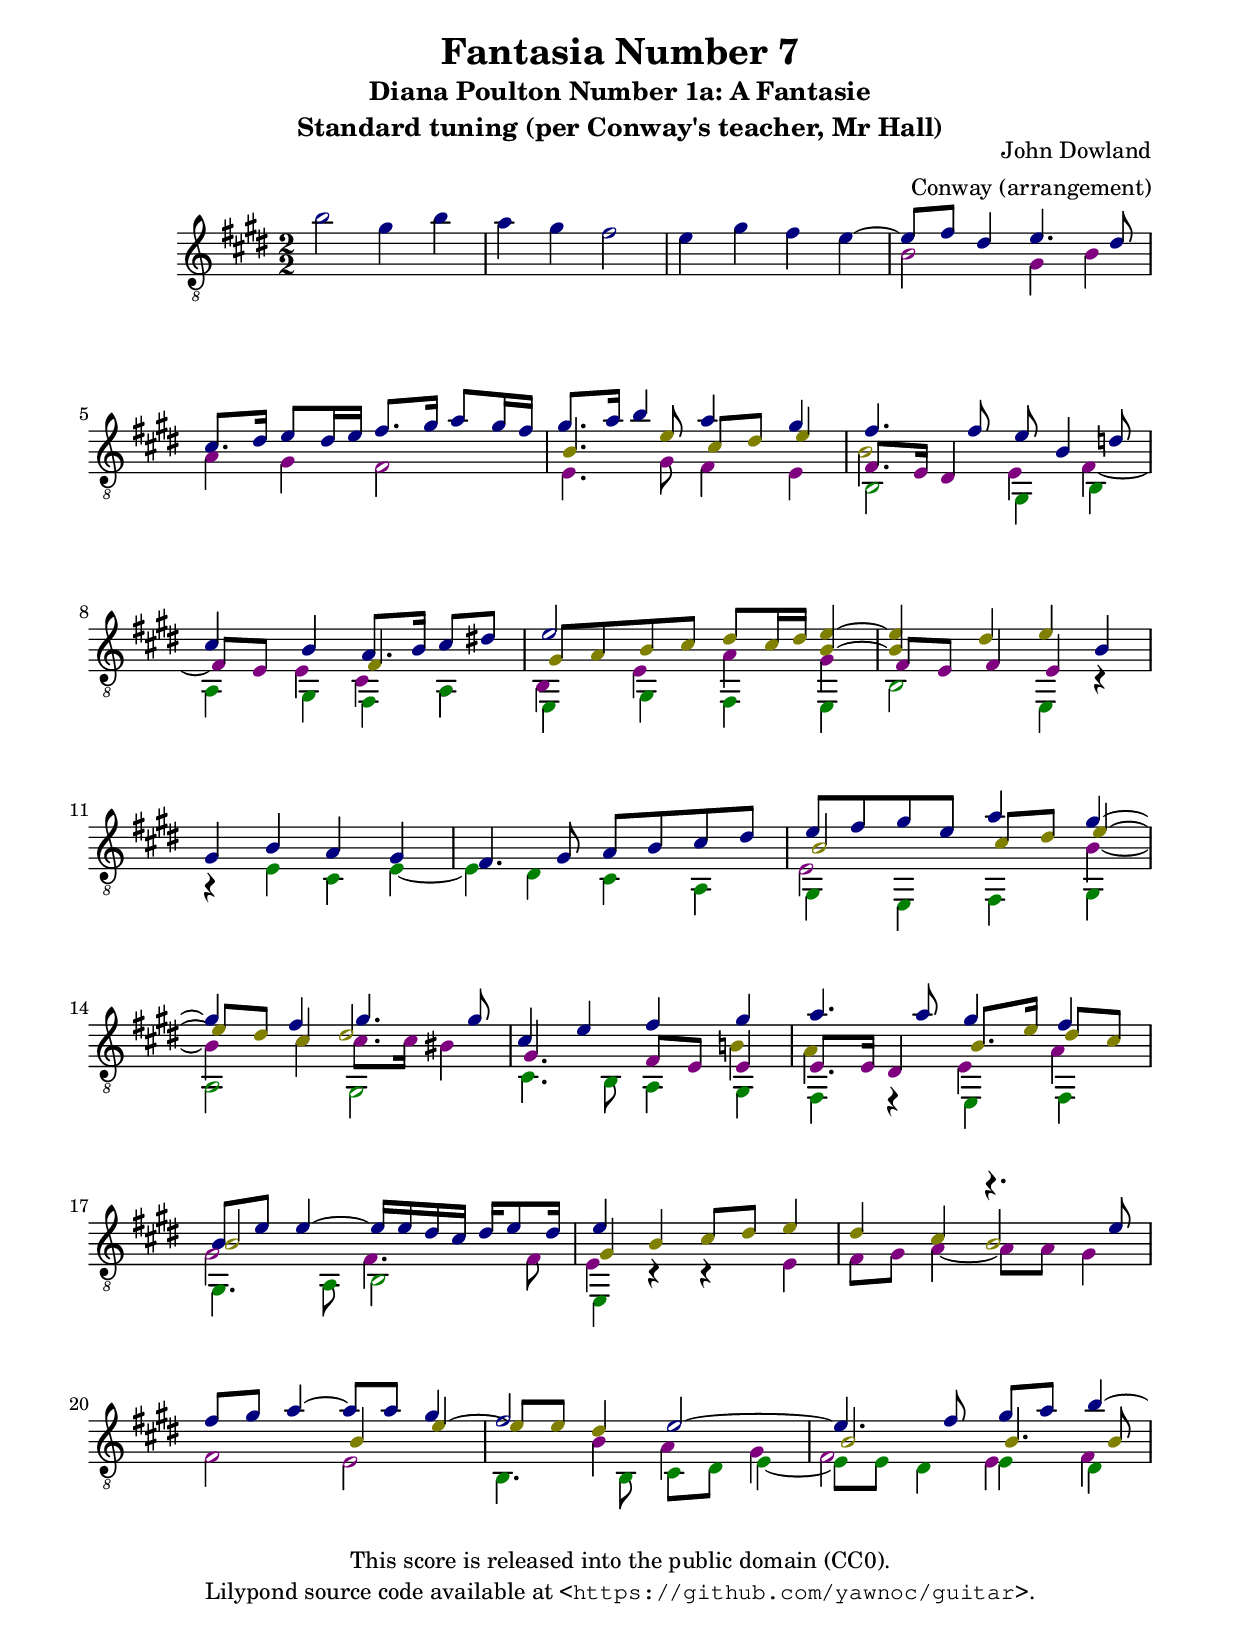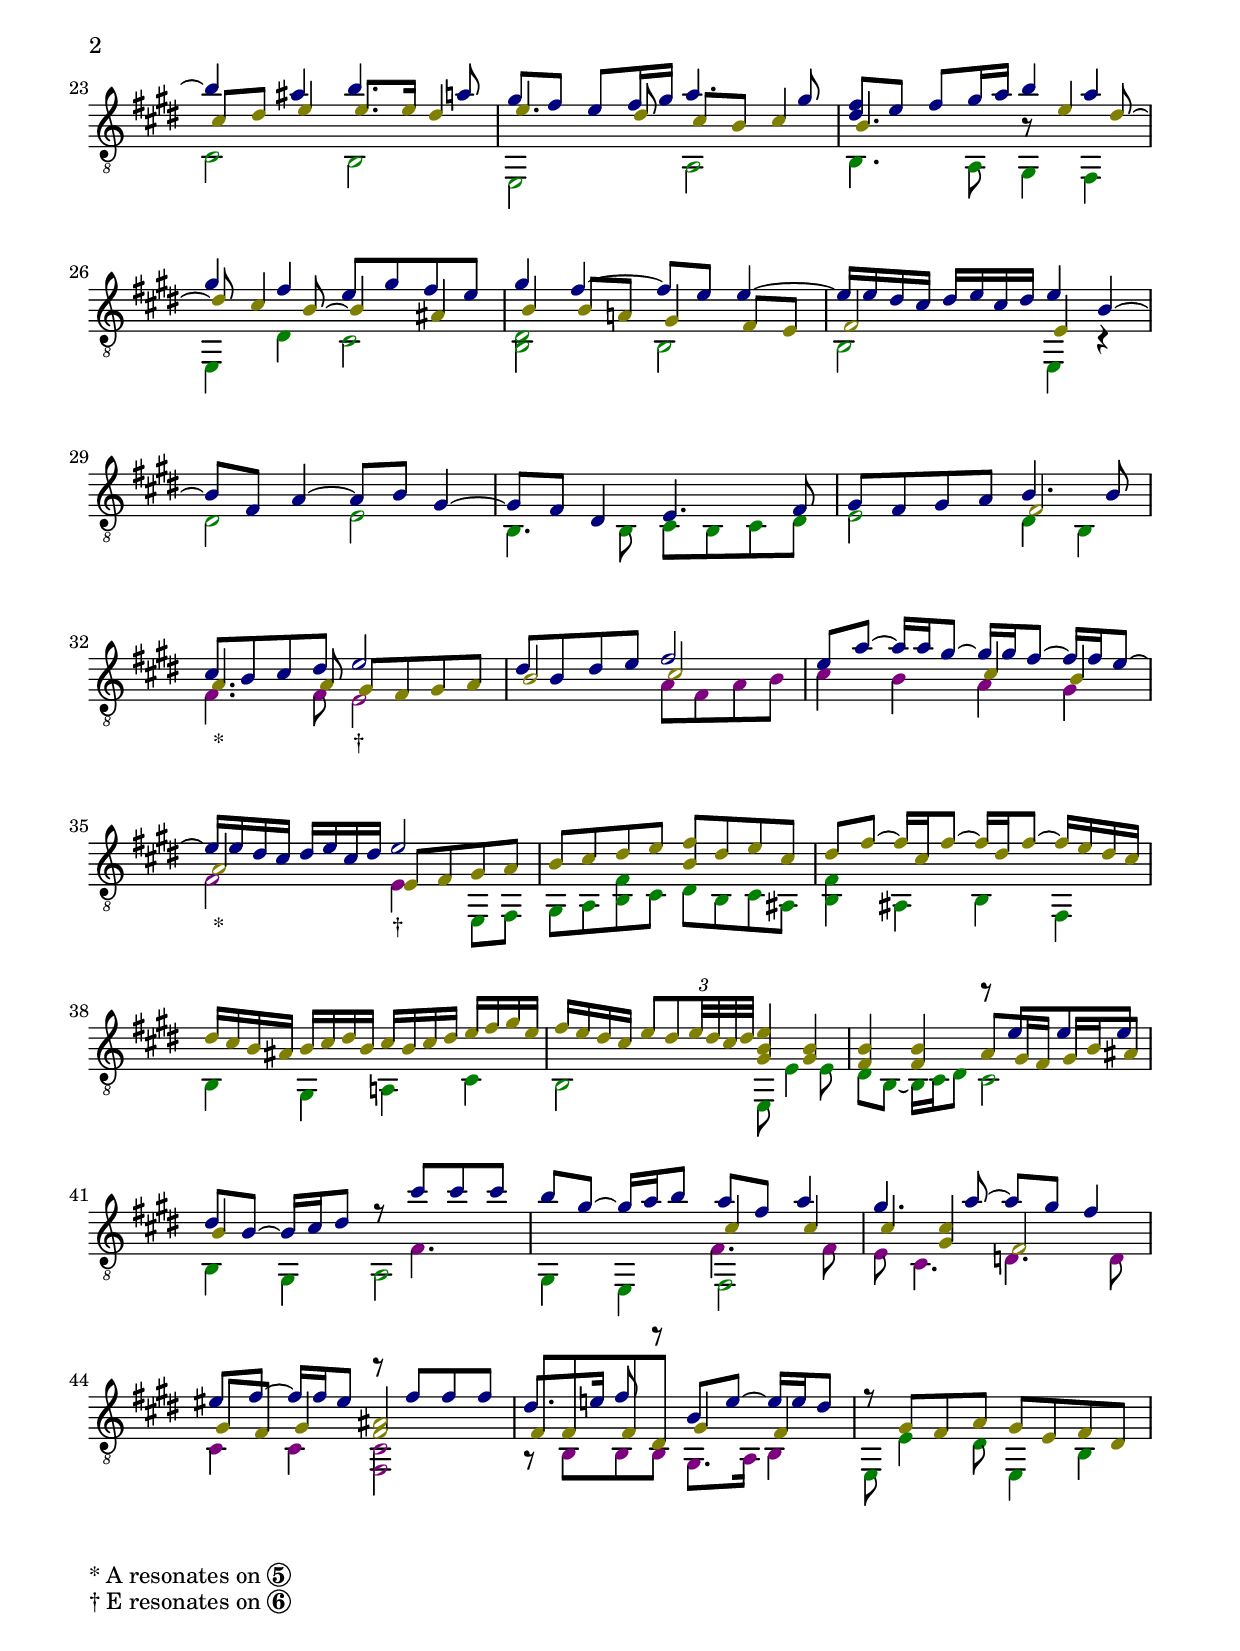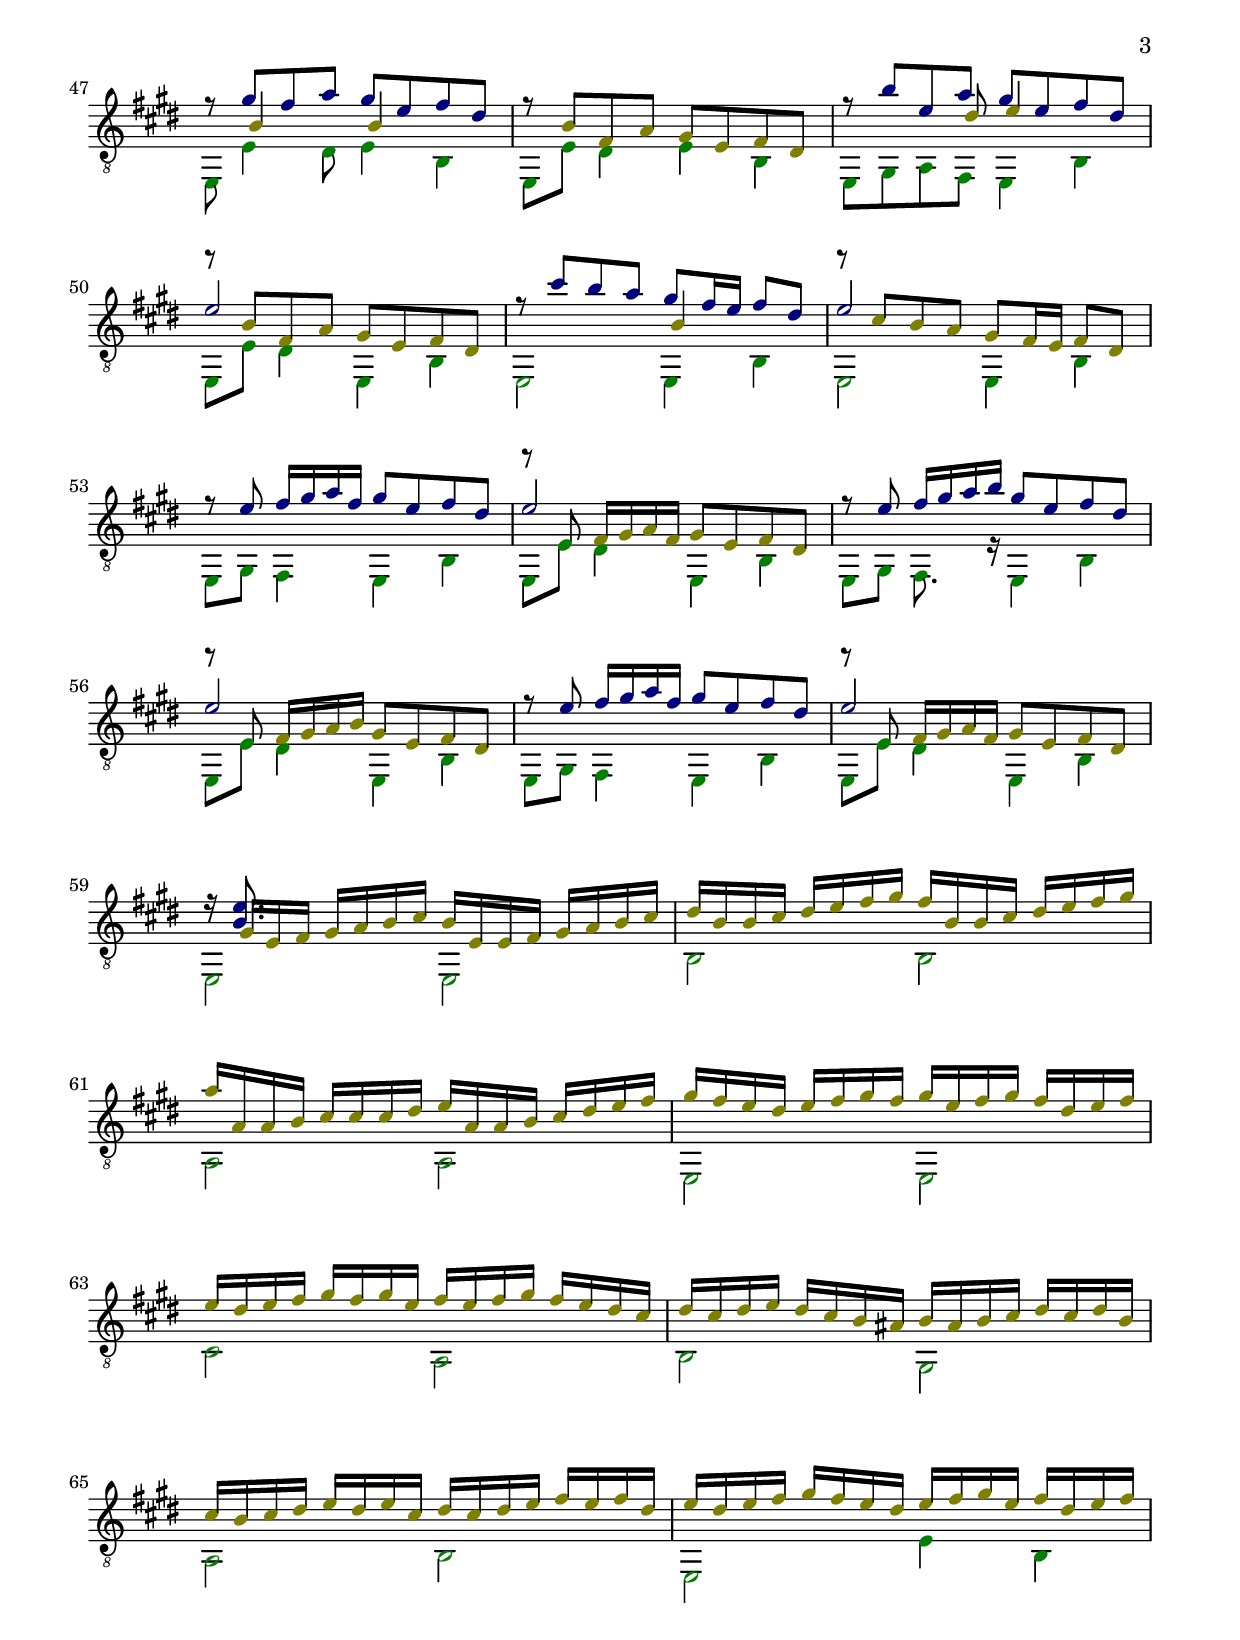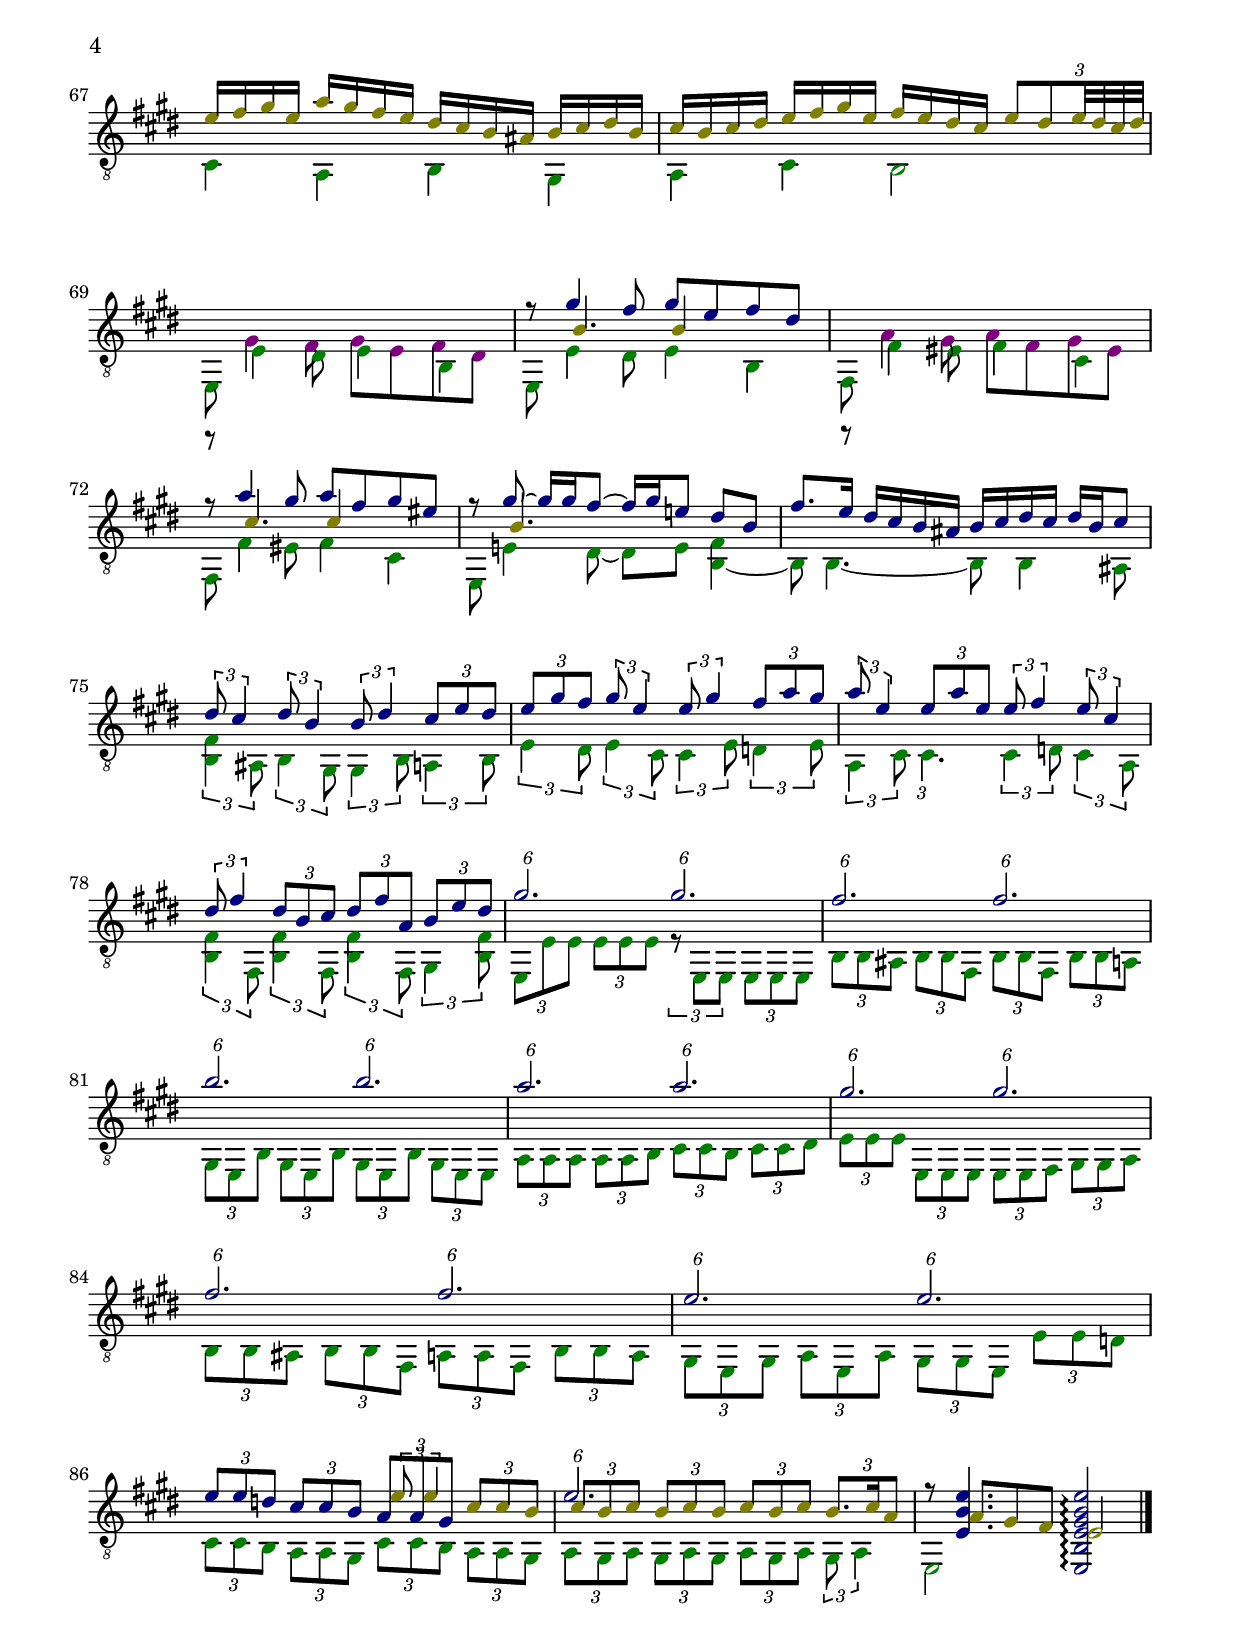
\version "2.18.2"


%%%%%%%%%%%%%%%%%%%%%%%%%%%%%%%%%%%%%%%%%%%%%%%%%%%%%%%%%%%%%%%%
% General
%%%%%%%%%%%%%%%%%%%%%%%%%%%%%%%%%%%%%%%%%%%%%%%%%%%%%%%%%%%%%%%%

\paper {
  top-margin = 1.5\cm
  left-margin = 1.5\cm
  right-margin = 1.5\cm
  bottom-margin = 1.5\cm
  ragged-last-bottom = ##f
  footnote-separator-markup = \markup { \vspace #1.5 }
}

globalSettings = {
  \accidentalStyle modern
  \compressFullBarRests
  \mergeDifferentlyHeadedOn
  \mergeDifferentlyDottedOn
  \numericTimeSignature
  \pointAndClickOff
  \override TextScript.extra-offset = #'(0 . 0.7)
  \override Score.FootnoteItem.annotation-line = ##f
}

origin-url = "https://github.com/yawnoc/guitar"

\header {
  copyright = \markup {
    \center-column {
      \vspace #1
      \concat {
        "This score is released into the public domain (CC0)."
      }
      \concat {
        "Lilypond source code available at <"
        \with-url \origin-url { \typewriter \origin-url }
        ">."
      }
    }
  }
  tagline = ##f
}

triplet = #(define-music-function
  (parser location music) (ly:music?)
  #{
    \tuplet 3/2 { $music }
  #}
)

tripletDuple = #(define-music-function
  (parser location music) (ly:music?)
  #{
    \tuplet 6/4 { $music }
  #}
)

overrideBeamedStemLengths = #(define-scheme-function
  (parser location lengths) (list?)
  #{
    \override Stem.details.beamed-lengths = $lengths
  #}
)
revertBeamedStemLengths = { \revert Stem.details.beamed-lengths }

overrideBeamVerticalPositions = #(define-scheme-function
  (parser location positions) (pair?)
  #{
    \override Beam.positions = $positions
  #}
)

%%%%%%%%%%%%%%%%%%%%%%%%%%%%%%%%%%%%%%%%%%%%%%%%%%%%%%%%%%%%%%%%
% Semantic bar lines
%%%%%%%%%%%%%%%%%%%%%%%%%%%%%%%%%%%%%%%%%%%%%%%%%%%%%%%%%%%%%%%%

barLineGoto = { \bar "||" }
barLineKeyChange = { \bar "||" }
barLineEnd = { \bar "|." }

%%%%%%%%%%%%%%%%%%%%%%%%%%%%%%%%%%%%%%%%%%%%%%%%%%%%%%%%%%%%%%%%
% Guitar notation
%%%%%%%%%%%%%%%%%%%%%%%%%%%%%%%%%%%%%%%%%%%%%%%%%%%%%%%%%%%%%%%%

stringNumbersAbove = { \set stringNumberOrientations = #'(up) }
stringNumbersBelow = { \set stringNumberOrientations = #'(down) }

fingeringAbove = { \set fingeringOrientations = #'(up) }
fingeringBelow = { \set fingeringOrientations = #'(down) }
fingeringAleft = { \set fingeringOrientations = #'(left) }
fingeringAright = { \set fingeringOrientations = #'(right) }

startGraceMusic = {
  <>(
  \override Fingering.font-size = -6
}
stopGraceMusic = {
  \revert Fingering.font-size
  <>)
}

overrideHorizontalShift = #(define-scheme-function
  (parser location distance) (number?)
  #{
    \override NoteColumn.force-hshift = $distance
  #}
)
revertHorizontalShift = { \revert NoteColumn.force-hshift }

barreSpan = #(define-music-function
  (parser location label offsetPair music)
  (string? (pair? (cons 0 0)) ly:music?)
  (let
    (
      (elements (extract-named-music music '(NoteEvent EventChord)))
    )
    (if
      (pair? elements)
      (let
        (
          (first-element (first elements))
          (last-element (last elements))
        )
        (set!
          (ly:music-property first-element 'articulations)
          (cons
            (make-music 'TextSpanEvent 'span-direction -1)
            (ly:music-property first-element 'articulations)
          )
        )
        (set!
          (ly:music-property last-element 'articulations)
          (cons
            (make-music 'TextSpanEvent 'span-direction 1)
            (ly:music-property last-element 'articulations)
          )
        )
      )
    )
  )
  #{
    \once \override TextSpanner.font-shape = #'upright
    \once \override TextSpanner.style = #'line
    \once \override TextSpanner.extra-offset = #offsetPair
    \once \override TextSpanner.bound-details = #`(
      (left
        (text . ,#{ \markup { \raise #-0.7 { #label \hspace #0.7 }} #})
        (Y . 0)
        (padding . -0.8)
        (attach-dir . -2)
      )
      (right
        (text . ,#{ \markup { \draw-line #'(0 . -1.3) } #}) ;; draw hook
        (Y . 0)
        (padding . -0.5)
        (attach-dir . 2)
      )
    )
    \once \override TextSpanner #'after-line-breaking = #(lambda (grob)
      (let*
        (
          (originalGrob (ly:grob-original grob))
          (splitGrobs (ly:spanner-broken-into originalGrob))
        )
        (if
          (and
            (>= (length splitGrobs) 2)
            (not (eq? (car (last-pair splitGrobs)) grob))
          )
          (begin
            (ly:grob-set-nested-property! grob
              '(bound-details right text)
              #{ \markup { \draw-line #'(0 . 0) } #} ;; suppress draw hook
            )
            (ly:grob-set-property! grob
              'extra-offset
              (cons
                (car offsetPair)
                (+ (cdr offsetPair) 0.7) ;; correction for suppressed hook
              )
            )
            (ly:grob-set-nested-property! grob
              '(bound-details right padding)
              #'-3 ;; increase spanner length
            )
          )
        )
      )
    )
    $music
  #}
)

barre = #(define-scheme-function
  (parser location label) (string?)
  #{
    \markup {
      \center-align {
        \hspace #0.7
        $label
      }
    }
  #}
)

nudgeNextBarre = #(define-scheme-function
  (parser location distance) (number?)
  #{
    \once \override TextScript.X-offset = $distance
  #}
)

position = #(define-scheme-function
  (parser location label) (string?)
  #{
    \markup {
      \center-align {
        \hspace #0.5
        $label
      }
    }
  #}
)

#(define-markup-command
  (markupString layout properties stringNumber) (markup?)
  (interpret-markup layout properties
    #{
      \markup \circle { \bold #stringNumber }
    #}
  )
)

#(define-markup-command
  (resonatesOn layout properties note stringNumber) (markup? markup?)
  (interpret-markup layout properties
    #{
      \markup { #note "resonates on" \markupString #stringNumber }
    #}
  )
)

%%%%%%%%%%%%%%%%%%%%%%%%%%%%%%%%%%%%%%%%%%%%%%%%%%%%%%%%%%%%%%%%
% Goto statements
%%%%%%%%%%%%%%%%%%%%%%%%%%%%%%%%%%%%%%%%%%%%%%%%%%%%%%%%%%%%%%%%

overrideGotoVisibility = {
  \once \override Score.RehearsalMark #'break-visibility = #'#(#t #t #f)
}

makeGotoMark = #(define-scheme-function
  (parser location label) (string?)
  #{
    \mark \markup { \small \italic $label }
  #}
)

simultaneousMarkSeparator = {
  \cadenzaOn
    s1073741824 % stupid, but works
  \cadenzaOff
}

coda = {
  \overrideGotoVisibility
  \mark \markup { \musicglyph #"scripts.coda" }
}

fine = {
  \overrideGotoVisibility
  \makeGotoMark Fine
}

dcAlCoda = {
  \overrideGotoVisibility
  \makeGotoMark "D.C. al Coda"
}

dcAlFine = {
  \overrideGotoVisibility
  \makeGotoMark "D.C. al Fine"
}

toCoda = {
  \overrideGotoVisibility
  \makeGotoMark "to Coda"
}



\header {
  title = "Fantasia Number 7"
  subtitle = \markup {
    \center-column {
      "Diana Poulton Number 1a: A Fantasie"
      "Standard tuning (per Conway's teacher, Mr Hall)"
    }
  }
  composer = "John Dowland"
  arranger = "Conway (arrangement)"
}


initialSignatures = {
  \clef "treble_8"
  \key e \major
  \time 2/2
  \set Timing.beamExceptions = #'()
  \set Timing.baseMoment = #(ly:make-moment 1/4)
  \set Timing.beatStructure = #'(1 1 1 1)
  \set Timing.beamExceptions = #'(
    (
      end
        .
      (
        ((1 . 8) . (4 4)) ;; quavers by fours
        ((1 . 12) . (3 3 3 3)) ;; anything shorter by beat
      )
    )
  )
}


highVoiceMusic = {
  
  \override NoteHead.color = #darkblue
  
  % Main theme high
  \barNumberCheck #1
  \relative c'' {
    \stemDown
    b2 gis4 b |
    a gis fis2 |
    e4 gis fis e~ |
    \stemUp
    e8 fis dis4 e4. dis8 |
    cis8. dis16 e8 dis16 e fis8. gis16 a8 gis16 fis |
    gis8. a16 b4 a gis |
    fis4. fis8 e8 b4 d8 |
    cis4 b a8. b16 cis8 dis |
    e2 s2 |
    s2 s4
  }
  
  % Main theme low
  \barNumberCheck #10
  \relative c' {
    b4 |
    gis b a gis |
    fis4. gis8 a b cis dis |
    e fis gis e a4 gis~ |
    gis
      \shiftOn
        \once \overrideHorizontalShift #-0.5
        fis
      \shiftOff
      \once \overrideHorizontalShift #0.5 gis4. gis8 |
    \once \overrideHorizontalShift #-0.25 cis,4 e fis gis |
    a4. a8 gis4 fis |
    b,8 e e4~ e16 e dis cis dis16 e8 dis16 |
    e4
  }
  
  % Tee-tee taa high
  \barNumberCheck #18
  \relative c' {
    s4 s2 |
    s2 r4. e8 |
    fis8 gis a4~ a8 a gis4 |
    fis2 e2~ |
    e4. fis8 gis8 a b4~ |
    b ais b4. a8 |
    gis8 fis e8 fis16 gis a4. gis8 |
    <fis dis>8 e fis8 gis16 a b4 a |
    gis fis e8 gis fis e |
    gis4 fis~ fis8 e e4~ |
    e16 e dis cis dis e cis dis e4
  }
  
  % Tee-tee taa low
  \barNumberCheck #28
  \relative c' {
    b4~ |
    b8 fis a4~ a8 b gis4~ |
    gis8 fis dis4 e4. fis8 |
    gis fis gis a b4. b8 |
    cis b cis dis e2 |
    dis8 b dis e fis2 |
    e8 a~ a16 a gis8~ gis16 gis fis8~ fis16 fis e8~ |
    e16 e dis cis dis e cis dis e2 |
  }
  
  % Ascending scale
  \barNumberCheck #36
  {
    s1 * 3 |
    s2
  }
  
  % Tee-tee-tee
  \barNumberCheck #39
  \relative c' {
    s2 |
    s2 r8 e e e |
    dis b~ b16 cis dis8 r8 cis' cis cis |
    b8 gis~ gis16 a b8 a8 fis a4 |
    gis4. a8~ a gis fis4 |
    eis8 fis~ fis16 fis eis8 r8 fis fis fis |
    dis8. e16 fis8 r b,8 e~ e16 e dis8 |
  }
  
  % Majestic theme
  \barNumberCheck #46
  \relative c'' {
    s1 |
    r8 gis fis a gis e fis dis |
    s1 |
    r8 b' e, a gis e fis dis |
    e2 s2 |
    r8 cis' b a gis8 fis16 e fis8 dis |
    e2 s2 |
    r8 e fis16 gis a fis gis8 e fis dis |
    e2 s2 |
    r8 e fis16 gis a b gis8 e fis dis |
    e2 s2 |
    r8 e fis16 gis a fis gis8 e fis dis |
    e2 s2 |
  }
  
  % Scale runs
  \barNumberCheck #59
  \relative c' {
    r16 <e b>8. s4 s2 |
    s1 * 9 |
  }
  
  % Majestic interlude
  \barNumberCheck #69
  \relative c'' {
    s1 |
    r8 gis4 fis8 gis e fis dis |
    s1 |
    r8 a'4 gis8 a fis gis eis |
    r8 gis~ gis16 gis fis8~ fis16 gis e8 dis b |
    fis'8. e16 dis cis b ais
      b16 cis dis cis dis b cis8 |
  }
  
  % Triple runs
  \barNumberCheck #75
  \relative c' {
    \triplet { dis8 cis4 } \triplet { dis8 b4 }
      \triplet { b8 dis4 } \triplet { cis8 e dis } |
    \triplet { e8 gis fis } \triplet { gis8 e4 }
      \triplet { e8 gis4 } \triplet { fis8 a gis } |
    \triplet { a8 e4 } \triplet { e8 a e }
      \triplet { e8 fis4 } \triplet { e8 cis4 } |
    \triplet { dis8 fis4 } \triplet { dis8 b cis }
      \triplet { dis8 fis a, } \triplet { b e dis } |
    \tripletDuple { gis2. } \tripletDuple { gis } |
    \tripletDuple { fis } \tripletDuple { fis } |
    \tripletDuple { b } \tripletDuple { b } |
    \tripletDuple { a } \tripletDuple { a } |
    \tripletDuple { gis } \tripletDuple { gis } |
    \tripletDuple { fis } \tripletDuple { fis } |
    \tripletDuple { e } \tripletDuple { e } |
    \triplet { e8 e d } \triplet { cis cis b }
      \triplet { a a gis } s4 |
    \tripletDuple { e'2. } s2 |
  }
  
  % Finishing chords
  \barNumberCheck #88
  \relative c {
    r8 <e b' e>4.
      <e, b' e gis b e>2 \arpeggio
      \barLineEnd
  }
  
}


lowVoiceMusic = {
  
  \override NoteHead.color = #darkgreen
  
  % Main theme high
  \barNumberCheck #1
  \relative c {
    s1 * 6 |
    b2 gis4 b |
    a gis fis a |
    e gis fis e |
    b'2 e,4
  }
  
  % Main theme low
  \barNumberCheck #10
  \relative c {
    r4 |
    r4 e cis e~ |
    e dis cis a |
    gis e fis gis |
    a2 gis |
    cis4. b8 a4 gis |
    fis r e fis |
    gis4. a8 b2 |
    e,4
  }
  
  % Tee-tee taa high
  \barNumberCheck #18
  \relative c {
    s4 s4 s4 |
    s1 * 2 |
    b4. b8 cis8 dis e4~ |
    e8 e dis4 e4 dis |
    cis2 b |
    e, a |
    b4. a8 gis4 fis |
    e dis' cis2 |
    <b dis> b |
    b e,4
  }
  
  % Tee-tee taa low
  \barNumberCheck #28
  \relative c {
    r4 |
    dis2 e |
    b4. b8 cis b cis dis |
    e2 dis4 b |
    s1 * 3 |
    s2
  }
  
  % Ascending scale
  \barNumberCheck #35
  \relative c, {
    s4 e8 fis |
    gis a <b fis'> cis dis b cis ais |
    <b fis'>4 ais b fis |
    b gis a cis |
    b2
  }
  
  % Tee-tee-tee
  \barNumberCheck #39
  \relative c, {
    e8 e'4 e8 |
    dis8 b~ b16 cis dis8 cis2 |
    b4 gis a2 |
    gis4 e fis2 |
    s1 * 3 |
  }
  
  % Majestic theme
  \barNumberCheck #46
  \relative c, {
    e8 e'4 dis8 e,4 b' |
    e,8 e'4 dis8 e4 b |
    e,8 e' dis4 e b |
    e,8 gis a fis e4 b' |
    e,8 e' dis4 e, b' |
    e,2 e4 b' |
    e,2 e4 b' |
    e,8 gis fis4 e b' |
    e,8 e' dis4 e, b' |
    e,8[ gis] fis8. r16 e4 b' |
    e,8 e' dis4 e, b' |
    e,8 gis fis4 e b' |
    e,8 e' dis4 e, b' |
  }
  
  % Scale runs
  \barNumberCheck #59
  \relative c, {
    e2 e |
    b' b |
    a a |
    e e |
    cis' a |
    b gis |
    a b |
    e, e'4 b |
    cis a b gis |
    a cis b2 |
  }
  
  % Majestic interlude
  \barNumberCheck #69
  \relative c, {
    e8 e'4 dis8 e4 b |
    e,8 e'4 dis8 e4 b |
    fis8 fis'4 eis8 fis4 cis |
    fis,8 fis'4 eis8 fis4 cis |
    e,8 e'4 dis8~ dis e <b~ fis'>4 |
    b8 b4.~ b8 b4 ais8 |
  }
  
  % Triple runs
  \barNumberCheck #75
  \relative c {
    \triplet { <b fis'>4 ais8 } \triplet { b4 gis8 }
      \triplet { gis4 b8 } \triplet { a4 b8 } |
    \triplet { e4 dis8 } \triplet { e4 cis8 }
      \triplet { cis4 e8 } \triplet { d4 e8 } |
    \triplet { a,4 cis8 } \triplet { cis4. }
      \triplet { cis4 d8 } \triplet { cis4 a8 } |
    \triplet { <b fis'>4 fis8 } \triplet { <b fis'>4 fis8 }
      \triplet { <b fis'>4 fis8 } \triplet { gis4 <b fis'>8 } |
    \triplet { e,8 e' e } \triplet { e e e }
      \triplet { r e, e } \triplet { e e e } |
    \triplet { b' b ais } \triplet { b b fis }
      \triplet { b b fis } \triplet { b b a } |
    \triplet { gis e b' } \triplet { gis e b' }
      \triplet { gis e b' } \triplet { gis e e } |
    \triplet { a a a } \triplet { a a b }
      \triplet { cis cis b } \triplet { cis cis dis } |
    \triplet { e e e } \triplet { e, e e }
      \triplet { e e fis } \triplet { gis gis a } |
    \triplet { b b ais } \triplet { b b fis }
      \triplet { a a fis } \triplet { b b a } |
    \triplet { gis e gis } \triplet { a e a }
      \triplet { gis gis e } \triplet { e' e d } |
    \triplet { cis cis b } \triplet { a a gis }
      \triplet { cis cis b } \triplet { a a gis } |
    \triplet { a gis a } \triplet { gis a gis }
      \triplet { a gis a } \triplet { gis8 a4 } |
  }
  
  % Finishing chords
  \barNumberCheck #88
  \relative c, {
    e2 s2 |
  }
  
}


upperMiddleVoiceMusic = {
  
  \override NoteHead.color = #darkyellow
  
  % Main theme high
  \barNumberCheck #1
  \relative c' {
    s1 * 5 |
    \once \overrideHorizontalShift #0.4 b4. e8 cis8 dis e4 |
    \stemDown
    b2 s2 |
    \stemUp
    s2 fis4 s4 |
    gis8 a b cis dis8 cis16 \shiftOff dis <e~ b~>4 |
    <e b> dis e
    \shiftOn
  }
  
  % Main theme low
  \barNumberCheck #10
  \relative c' {
    s4 |
    s1 * 2 |
    b2 cis8 dis e4~ |
    e8 dis
      \shiftOff cis4 \shiftOn
      \once \overrideHorizontalShift #-0.75 dis2 |
    s2 s4 \stemDown b4 |
    a4 s4 \stemUp b8. e16 dis8 cis |
    b2 s2 |
    gis4
  }
  
  % Tee-tee taa high
  \barNumberCheck #18
  \relative c' {
    b4 cis8 dis e4 |
    dis4 cis b2 |
    s2 b4 e~ |
    e8 e dis4 s2 |
    b2 b4. b8 |
    cis8 dis e4 e8. e16 dis4 |
    e4. dis8 cis8 b cis4 |
    b4. s8 b8\rest e4 dis8~ |
    dis8 cis4 b8~ b4 ais |
    b4 b8 a gis4 fis8 e |
    fis2 e4
  }
  
  % Tee-tee taa low
  \barNumberCheck #28
  \relative c {
    s4 |
    s1 * 2 |
    s2 fis2 |
    \footnote "*" #'(0 . -4) \markup { "*" \resonatesOn A 5 }
    a4. a8 gis fis gis a |
    b2 cis |
    s2 cis4 b |
    \footnote "*" #'(0 . -4) \markup { }
    a2
  }
  
  % Ascending scale
  \barNumberCheck #35
  \relative c {
    e8 fis gis a |
    b cis dis e <fis b,> dis e cis |
    dis fis~ fis16 cis fis8~ fis16 dis fis8~ fis16 e dis cis |
    dis cis b ais b cis dis b cis b cis dis e fis gis e |
    fis e dis cis \triplet { e8 dis e32 dis cis dis } <e b gis>4
  }
  
  % Tee-tee-tee
  \barNumberCheck #39
  \relative c' {
    <b gis>4 |
    <b fis> <b fis> a8 gis16 fis gis16 b ais8 |
    b4 s4 s2 |
    s2 cis4 cis |
    cis <cis gis> fis,2 |
    gis8 fis gis4 <ais fis>2 |
    fis8 fis fis dis gis4 fis |
  }
  
  % Majestic theme
  \barNumberCheck #46
  \relative c' {
    r8 gis fis a gis e fis dis |
    s8 b'4 s8 b4 s4 |
    r8 b8 fis a gis e fis dis |
    s4. dis'8 e4 s4 |
    r8 b8 fis a gis e fis dis |
    s2 b'4 s4 |
    r8 cis b a gis8 fis16 e fis8 dis |
    s1 |
    r8 e fis16 gis a fis gis8 e fis dis |
    s1 |
    r8 e fis16 gis a b gis8 e fis dis |
    s1 |
    r8 e fis16 gis a fis gis8 e fis dis |
  }
  
  % Scale runs
  \barNumberCheck #59
  \relative c' {
    s16 gis e fis gis a b cis
      b e, e fis gis a b cis |
    dis b b cis dis e fis gis
      fis b, b cis dis e fis gis |
    a a, a b cis cis cis dis
      e a, a b cis dis e fis |
    gis fis e dis e fis gis fis
      gis e fis gis fis dis e fis |
    e dis e fis gis fis gis e
      fis e fis gis fis e dis cis |
    dis cis dis e dis cis b ais
      b ais b cis dis cis dis b |
    cis b cis dis e dis e cis
      dis cis dis e fis e fis dis |
    e dis e fis gis fis e dis
      e fis gis e
      fis dis e fis |
    e fis gis e
      a gis fis e
      dis cis b ais
      b cis dis b |
    cis b cis dis
      e fis gis e
      fis e dis cis
      \triplet { e8 dis e32 dis cis dis } |
  }
  
  % Majestic interlude
  \barNumberCheck #69
  \relative c' {
    s1 |
    s8 b4. b4 s4 |
    s1 |
    s8 cis4. cis4 s4 |
    s8 b4. s2 |
    s1 |
  }
  
  % Triple runs
  \barNumberCheck #75
  \relative c' {
    s1 * 11 |
    s2 \triplet { e8 e4 } \triplet { cis8 cis b } |
    \triplet { cis b cis } \triplet { b cis b }
      \triplet { cis b cis } \triplet { b8. cis16 a8 } |
  }
  
  % Finishing chords
  \barNumberCheck #88
  \relative c' {
    s8 a gis fis e2 |
  }
  
}


lowerMiddleVoiceMusic = {
  
  \override NoteHead.color = #darkmagenta
  
  % Main theme high
  \barNumberCheck #1
  \relative c' {
    s1 * 3 |
    \shiftOff
    b2 gis4 b |
    a gis fis2 |
    \once \overrideHorizontalShift #0.3 e4. gis8 fis4 e |
    \shiftOn
    \stemUp
    \overrideBeamedStemLengths #'(1)
    \once \overrideHorizontalShift #0 fis8. e16 dis4 \stemDown e4 fis~ |
    \stemUp
    fis8 e \stemDown e4 cis4 \once \overrideHorizontalShift #0 a |
    b e \overrideHorizontalShift #0 a gis |
    \revertHorizontalShift
    \stemUp
    fis8 e fis4 e
    \stemDown
  }
  
  % Main theme low
  \barNumberCheck #10
  \relative c {
    s4 |
    s1 * 2 |
    e2 s4 \overrideHorizontalShift #0 b'4~ |
    b \revertHorizontalShift
      \shiftOff cis \shiftOn
      \once \overrideHorizontalShift #0.3 cis8. cis16 bis4 |
    \stemUp
    \once \overrideHorizontalShift #0.2 gis4. s8
      \once \overrideHorizontalShift #0 fis8 e
      \once \overrideHorizontalShift #0 e4 |
    \once \overrideHorizontalShift #0 e8. e16 dis4 \stemDown e4 a |
    gis2 fis4. fis8 |
    e4
  }
  
  % Tee-tee taa high
  \barNumberCheck #18
  \relative c {
    r4 r e |
    fis8 gis a4~ a8 a gis4 |
    fis2 e |
    s4 b' a gis |
    fis2 e4 fis |
    s1 * 5 |
    s2 s4
  }
  
  % Tee-tee taa low
  \barNumberCheck #28
  \relative c {
    s4 |
    s1 * 3 |
    fis4. fis8
      \footnote "†" #'(0 . -2.5) \markup { "†" \resonatesOn E 6 }
      e2 |
    s2 a8 fis a b |
    cis4 b a gis |
    fis2
      \footnote "†" #'(0 . -2.5) \markup { }
      e4
  }
  
  % Ascending scale
  \barNumberCheck #35
  {
    s4 |
    s1 * 3 |
    s2
  }
  
  % Tee-tee-tee
  \barNumberCheck #39
  \relative c {
    s2 |
    s1 |
    s2 s8 fis4. |
    s2 fis4. fis8 |
    e8 cis4. d4. d8 |
    cis4 cis <cis fis,>2 |
    r8 b b b gis8. a16 b4 |
  }
  
  % Majestic theme
  \barNumberCheck #46
  {
    s1 * 13 |
  }
  
  % Scale runs
  \barNumberCheck #59
  {
    s1 * 10 |
  }
  
  % Majestic interlude
  \barNumberCheck #69
  \relative c' {
    r8 gis4 fis8 gis e fis dis |
    s1 |
    r8 a'4 gis8 a fis gis eis |
    s1 * 3 |
  }
  
}


allMusic = {
  \new Staff \with {
    midiInstrument = #"acoustic guitar (nylon)"
  }
  \globalSettings
  \initialSignatures
  <<
    << \highVoiceMusic >>
      \\
    << \lowVoiceMusic >>
      \\
    << \upperMiddleVoiceMusic >>
      \\
    << \lowerMiddleVoiceMusic >>
  >>
}


\score {
  \allMusic
}

\score {
  \allMusic
  \midi { }
}
